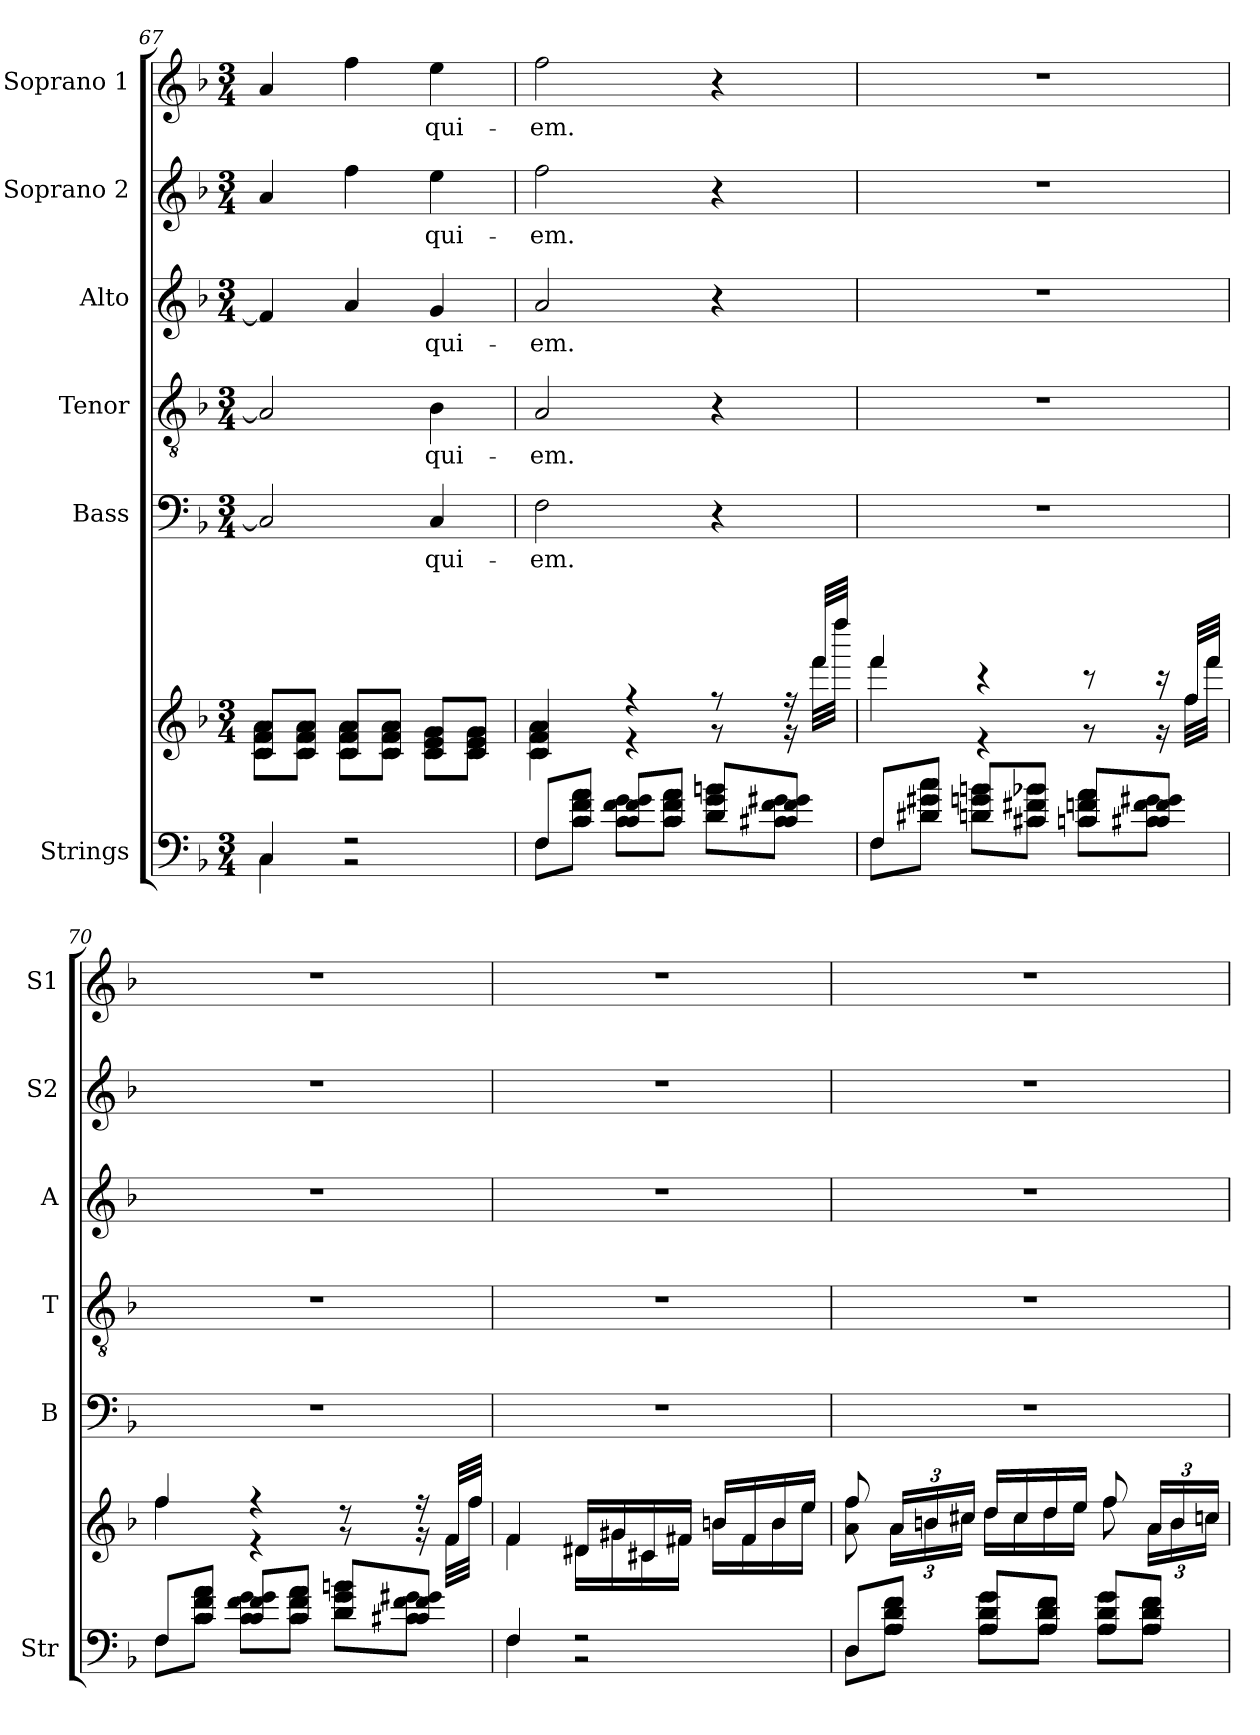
**kern	**kern	**kern	**text	**kern	**text	**kern	**text	**kern	**text	**kern	**text
*part6	*part6	*part5	*part5	*part4	*part4	*part3	*part3	*part2	*part2	*part1	*part1
*staff7	*staff6	*staff5	*staff5	*staff4	*staff4	*staff3	*staff3	*staff2	*staff2	*staff1	*staff1
*I"Strings	*	*I"Bass	*	*I"Tenor	*	*I"Alto	*	*I"Soprano 2	*	*I"Soprano 1	*
*I'Str	*	*I'B	*	*I'T	*	*I'A	*	*I'S2	*	*I'S1	*
*clefF4	*clefG2	*clefF4	*	*clefGv2	*	*clefG2	*	*clefG2	*	*clefG2	*
*k[b-]	*k[b-]	*k[b-]	*	*k[b-]	*	*k[b-]	*	*k[b-]	*	*k[b-]	*
*M3/4	*M3/4	*M3/4	*	*M3/4	*	*M3/4	*	*M3/4	*	*M3/4	*
=67	=67	=67	=67	=67	=67	=67	=67	=67	=67	=67	=67
*^	*^	*	*	*	*	*	*	*	*	*	*
4C/	4C\	8c/ 8f/ 8a/L	8c\ 8f\ 8a\L	2C]	.	2A]	.	4f]	.	4a	.	4a	.
.	.	8c/ 8f/ 8a/J	8c\ 8f\ 8a\J	.	.	.	.	.	.	.	.	.	.
2r	2r	8c/ 8f/ 8a/L	8c\ 8f\ 8a\L	.	.	.	.	4a	.	4ff	.	4ff	.
.	.	8c/ 8f/ 8a/J	8c\ 8f\ 8a\J	.	.	.	.	.	.	.	.	.	.
!	!	!	!	!	!LO:LY:b	!	!LO:LY:b	!	!LO:LY:b	!	!LO:LY:b	!	!LO:LY:b
.	.	8c/ 8e/ 8g/L	8c\ 8e\ 8g\L	4C	-qui-	4B-	-qui-	4g	-qui-	4ee	-qui-	4ee	-qui-
.	.	8c/ 8e/ 8g/J	8c\ 8e\ 8g\J	.	.	.	.	.	.	.	.	.	.
=68	=68	=68	=68	=68	=68	=68	=68	=68	=68	=68	=68	=68	=68
!	!	!	!	!	!LO:LY:b	!	!LO:LY:b	!	!LO:LY:b	!	!LO:LY:b	!	!LO:LY:b
8F/L	8F\L	4c/ 4f/ 4a/	4c\ 4f\ 4a\	2F	-em.	2A	-em.	2a	-em.	2ff	-em.	2ff	-em.
8c/ 8f/ 8a/J	8c\ 8f\ 8a\J	.	.	.	.	.	.	.	.	.	.	.	.
8c/ 8f/ 8g/L	8c\ 8f\ 8g\L	4r	4r	.	.	.	.	.	.	.	.	.	.
8c/ 8f/ 8a/J	8c\ 8f\ 8a\J	.	.	.	.	.	.	.	.	.	.	.	.
8d/ 8g/ 8bn/L	8d\ 8g\ 8bn\L	8r	8r	4r	.	4r	.	4r	.	4r	.	4r	.
8c#X/ 8f/ 8g#X/J	8c#X\ 8f\ 8g#X\J	16r	16r	.	.	.	.	.	.	.	.	.	.
.	.	32fff/LLL	32fff\LLL	.	.	.	.	.	.	.	.	.	.
.	.	32ffff/JJJ	32ffff\JJJ	.	.	.	.	.	.	.	.	.	.
=69	=69	=69	=69	=69	=69	=69	=69	=69	=69	=69	=69	=69	=69
!	!	!	!	!LO:N:vis=2	!	!LO:N:vis=2	!	!LO:N:vis=2	!	!LO:N:vis=2	!	!LO:N:vis=2	!
8F/L	8F\L	4fff/	4fff\	2.r	.	2.r	.	2.r	.	2.r	.	2.r	.
8d#X/ 8g#X/ 8cc/J	8d#X\ 8g#X\ 8cc\J	.	.	.	.	.	.	.	.	.	.	.	.
8dn/ 8gn/ 8bn/L	8dn\ 8gn\ 8bn\L	4r	4r	.	.	.	.	.	.	.	.	.	.
8c#X/ 8f#X/ 8b-X/J	8c#X\ 8f#X\ 8b-X\J	.	.	.	.	.	.	.	.	.	.	.	.
8cn/ 8fn/ 8a/L	8cn\ 8fn\ 8a\L	8r	8r	.	.	.	.	.	.	.	.	.	.
8c#X/ 8f/ 8g#X/J	8c#X\ 8f\ 8g#X\J	16r	16r	.	.	.	.	.	.	.	.	.	.
.	.	32ff/LLL	32ff\LLL	.	.	.	.	.	.	.	.	.	.
.	.	32fff/JJJ	32fff\JJJ	.	.	.	.	.	.	.	.	.	.
=70	=70	=70	=70	=70	=70	=70	=70	=70	=70	=70	=70	=70	=70
!	!	!	!	!LO:N:vis=2	!	!LO:N:vis=2	!	!LO:N:vis=2	!	!LO:N:vis=2	!	!LO:N:vis=2	!
8F/L	8F\L	4ff/	4ff\	2.r	.	2.r	.	2.r	.	2.r	.	2.r	.
8c/ 8f/ 8a/J	8c\ 8f\ 8a\J	.	.	.	.	.	.	.	.	.	.	.	.
8c/ 8f/ 8g/L	8c\ 8f\ 8g\L	4r	4r	.	.	.	.	.	.	.	.	.	.
8c/ 8f/ 8a/J	8c\ 8f\ 8a\J	.	.	.	.	.	.	.	.	.	.	.	.
8d/ 8g/ 8bn/L	8d\ 8g\ 8bn\L	8r	8r	.	.	.	.	.	.	.	.	.	.
8c#X/ 8f/ 8g#X/J	8c#X\ 8f\ 8g#X\J	16r	16r	.	.	.	.	.	.	.	.	.	.
.	.	32f/LLL	32f\LLL	.	.	.	.	.	.	.	.	.	.
.	.	32ff/JJJ	32ff\JJJ	.	.	.	.	.	.	.	.	.	.
=71	=71	=71	=71	=71	=71	=71	=71	=71	=71	=71	=71	=71	=71
!	!	!	!	!LO:N:vis=2	!	!LO:N:vis=2	!	!LO:N:vis=2	!	!LO:N:vis=2	!	!LO:N:vis=2	!
4F/	4F\	4f/	4f\	2.r	.	2.r	.	2.r	.	2.r	.	2.r	.
2r	2r	16d#X/LL	16d#X\LL	.	.	.	.	.	.	.	.	.	.
.	.	16g#X/	16g#X\	.	.	.	.	.	.	.	.	.	.
.	.	16c#X/	16c#X\	.	.	.	.	.	.	.	.	.	.
.	.	16f#X/JJ	16f#X\JJ	.	.	.	.	.	.	.	.	.	.
.	.	16bn/LL	16bn\LL	.	.	.	.	.	.	.	.	.	.
.	.	16f#/	16f#\	.	.	.	.	.	.	.	.	.	.
.	.	16b/	16b\	.	.	.	.	.	.	.	.	.	.
.	.	16ee/JJ	16ee\JJ	.	.	.	.	.	.	.	.	.	.
=72	=72	=72	=72	=72	=72	=72	=72	=72	=72	=72	=72	=72	=72
!	!	!	!	!LO:N:vis=2	!	!LO:N:vis=2	!	!LO:N:vis=2	!	!LO:N:vis=2	!	!LO:N:vis=2	!
8D/L	8D\L	8ff/	8a\ 8ff\	2.r	.	2.r	.	2.r	.	2.r	.	2.r	.
8A/ 8d/ 8f/J	8A\ 8d\ 8f\J	24a/LL	24a\LL	.	.	.	.	.	.	.	.	.	.
.	.	24bn/	24bn\	.	.	.	.	.	.	.	.	.	.
.	.	24cc#X/JJ	24cc#X\JJ	.	.	.	.	.	.	.	.	.	.
8A/ 8d/ 8g/L	8A\ 8d\ 8g\L	16dd/LL	16dd\LL	.	.	.	.	.	.	.	.	.	.
.	.	16cc#/	16cc#\	.	.	.	.	.	.	.	.	.	.
8A/ 8d/ 8f/J	8A\ 8d\ 8f\J	16dd/	16dd\	.	.	.	.	.	.	.	.	.	.
.	.	16ee/JJ	16ee\JJ	.	.	.	.	.	.	.	.	.	.
8A/ 8d/ 8g/L	8A\ 8d\ 8g\L	8ff/	8ff\	.	.	.	.	.	.	.	.	.	.
8A/ 8d/ 8f/J	8A\ 8d\ 8f\J	24a/LL	24a\LL	.	.	.	.	.	.	.	.	.	.
.	.	24b/	24b\	.	.	.	.	.	.	.	.	.	.
.	.	24ccn/JJ	24ccn\JJ	.	.	.	.	.	.	.	.	.	.
*v	*v	*	*	*	*	*	*	*	*	*	*	*	*
*	*v	*v	*	*	*	*	*	*	*	*	*	*
=	=	=	=	=	=	=	=	=	=	=	=
*-	*-	*-	*-	*-	*-	*-	*-	*-	*-	*-	*-
